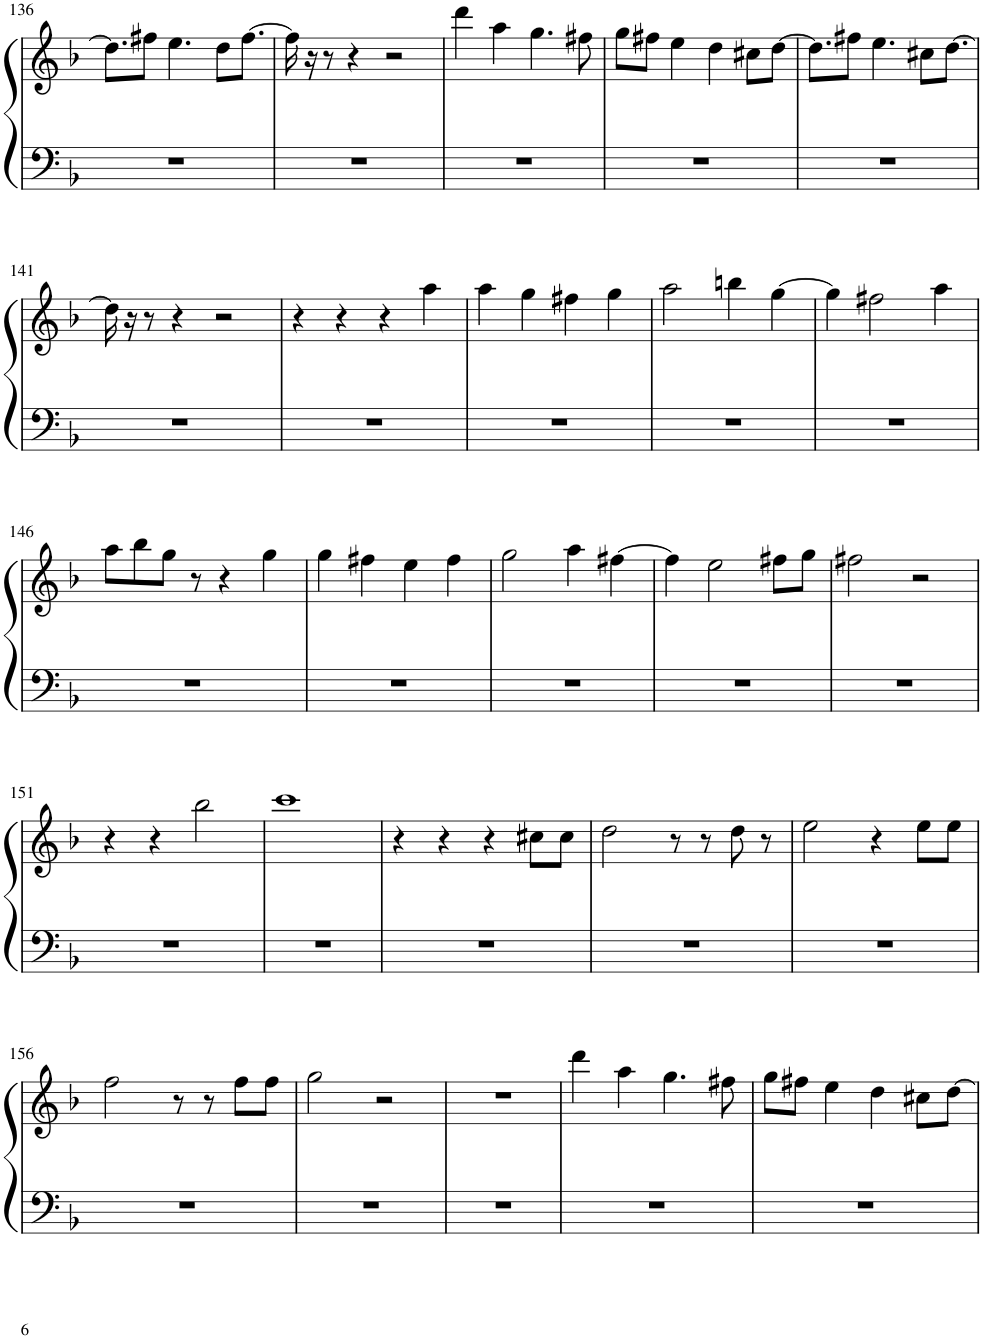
**kern	**kern
*part1	*part1
*staff2	*staff1
*I"Piano	*
*I'Pno.	*
!!LO:PB:g=z
*clefF4	*clefG2
*k[b-]	*k[b-]
*M4/4	*M4/4
=136	=136
1r	8.dd\L]
.	8ff#X\J
.	4.ee\
.	8dd\L
.	[8.ff#\J
=137	=137
1r	16ff#\]
.	16r
.	8r
.	4r
.	2r
=138	=138
1r	4ddd\
.	4aa\
.	4.gg\
.	8ff#X\
=139	=139
1r	8gg\L
.	8ff#X\J
.	4ee\
.	4dd\
.	8cc#X\L
.	[8dd\J
=140	=140
1r	8.dd\L]
.	8ff#X\J
.	4.ee\
.	8cc#X\L
.	[8.dd\J
!!LO:LB:g=z
=141	=141
1r	16dd\]
.	16r
.	8r
.	4r
.	2r
=142	=142
1r	4r
.	4r
.	4r
.	4aa\
=143	=143
1r	4aa\
.	4gg\
.	4ff#X\
.	4gg\
=144	=144
1r	2aa\
.	4bbn\
.	[4gg\
=145	=145
1r	4gg\]
.	2ff#X\
.	4aa\
!!LO:LB:g=z
=146	=146
1r	8aa\L
.	8bb-\
.	8gg\J
.	8r
.	4r
.	4gg\
=147	=147
1r	4gg\
.	4ff#X\
.	4ee\
.	4ff#\
=148	=148
1r	2gg\
.	4aa\
.	[4ff#X\
=149	=149
1r	4ff#\]
.	2ee\
.	8ff#X\L
.	8gg\J
=150	=150
1r	2ff#X\
.	2r
!!LO:LB:g=z
=151	=151
1r	4r
.	4r
.	2bb-\
=152	=152
1r	1ccc
=153	=153
1r	4r
.	4r
.	4r
.	8cc#X\L
.	8cc#\J
=154	=154
1r	2dd\
.	8r
.	8r
.	8dd\
.	8r
=155	=155
1r	2ee\
.	4r
.	8ee\L
.	8ee\J
!!LO:LB:g=z
=156	=156
1r	2ff\
.	8r
.	8r
.	8ff\L
.	8ff\J
=157	=157
1r	2gg\
.	2r
=158	=158
1r	1r
=159	=159
1r	4ddd\
.	4aa\
.	4.gg\
.	8ff#X\
=160	=160
1r	8gg\L
.	8ff#X\J
.	4ee\
.	4dd\
.	8cc#X\L
.	[8dd\J
=	=
*-	*-
